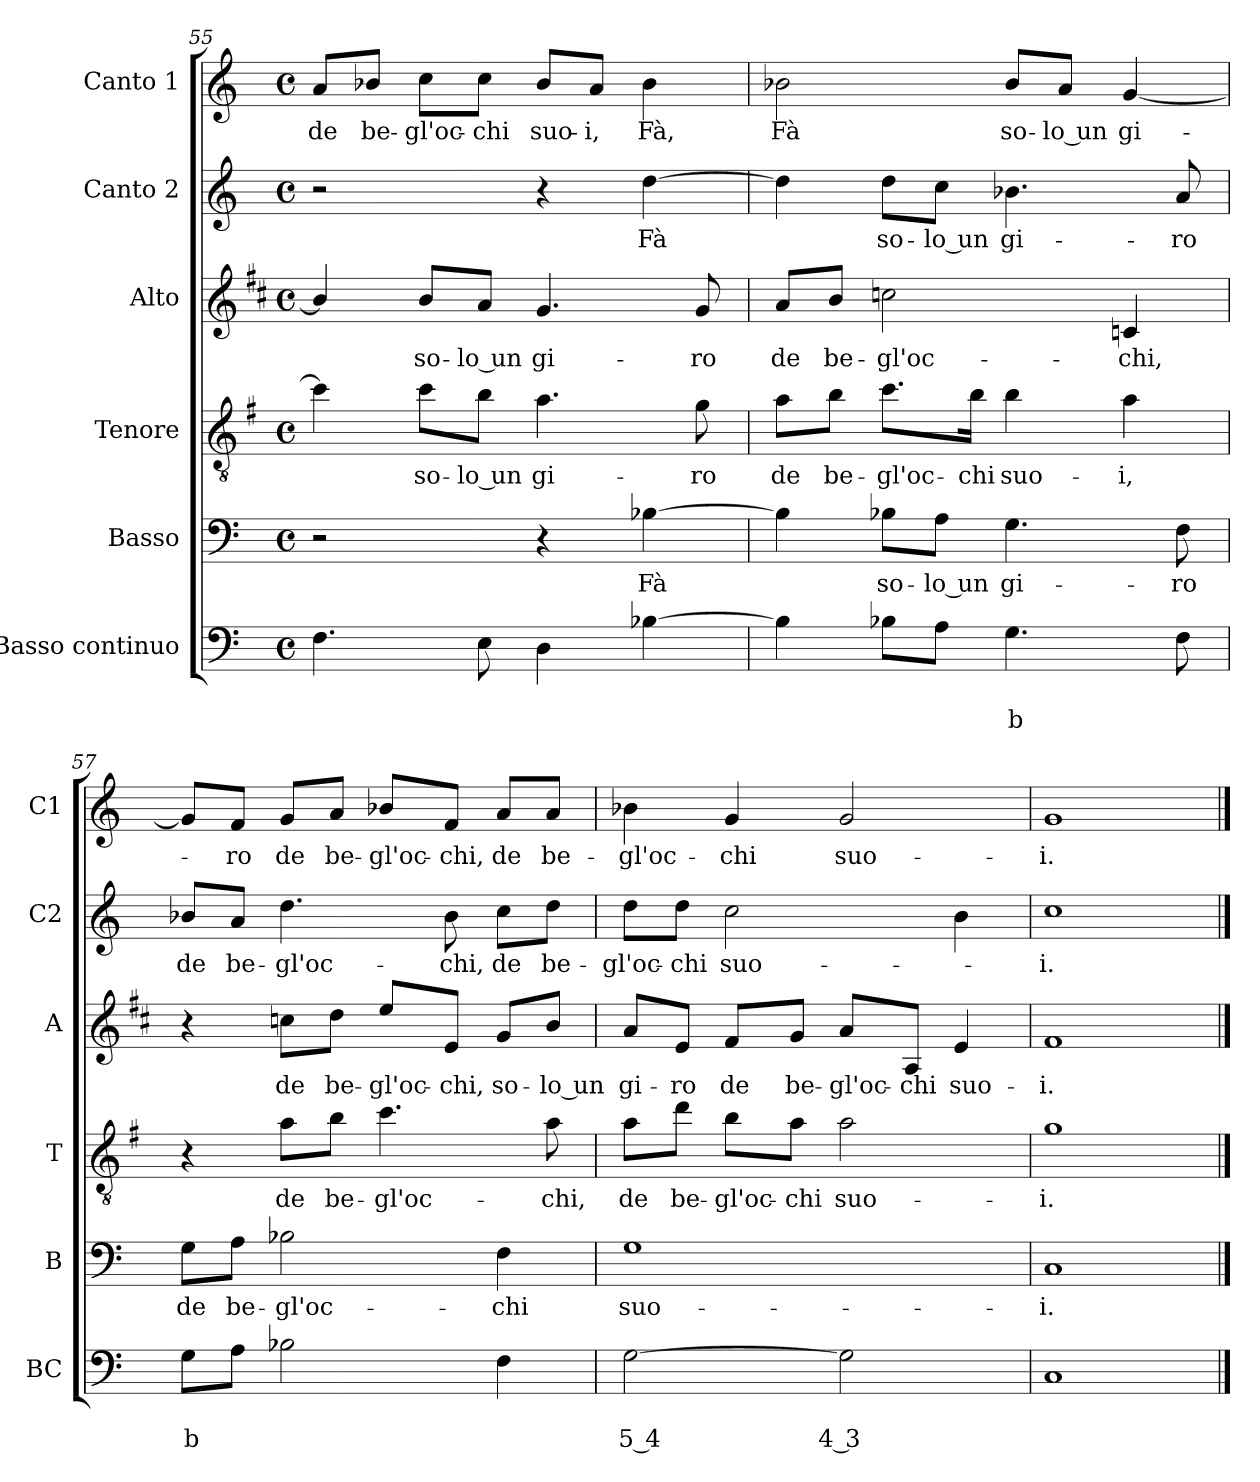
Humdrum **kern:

**kern	**text	**text	**kern	**text	**kern	**text	**kern	**text	**kern	**text	**kern	**text
*part6	*part6	*part6	*part5	*part5	*part4	*part4	*part3	*part3	*part2	*part2	*part1	*part1
*staff6	*staff6	*staff6	*staff5	*staff5	*staff4	*staff4	*staff3	*staff3	*staff2	*staff2	*staff1	*staff1
*I"Basso continuo	*	*	*I"Basso	*	*I"Tenore	*	*I"Alto	*	*I"Canto 2	*	*I"Canto 1	*
*I'BC	*	*	*I'B	*	*I'T	*	*I'A	*	*I'C2	*	*I'C1	*
!!LO:PB:g=z
*clefF4	*	*	*clefF4	*	*clefGv2	*	*clefG2	*	*clefG2	*	*clefG2	*
*	*	*	*	*	*ITrd4c7	*	*ITrd1c2	*	*	*	*	*
*k[]	*	*	*k[]	*	*k[]	*	*k[]	*	*k[]	*	*k[]	*
*C:	*	*	*C:	*	*C:	*	*C:	*	*C:	*	*C:	*
*M4/4	*	*	*M4/4	*	*M4/4	*	*M4/4	*	*M4/4	*	*M4/4	*
*met(c)	*	*	*met(c)	*	*met(c)	*	*met(c)	*	*met(c)	*	*met(c)	*
=55	=55	=55	=55	=55	=55	=55	=55	=55	=55	=55	=55	=55
!	!	!	!	!	!	!	!	!	!	!	!	!LO:LY:b
4.F\	.	.	2r	.	4f\]	.	4a/]	.	2r	.	8a/L	de
!	!	!	!	!	!	!	!	!	!	!	!	!LO:LY:b
.	.	.	.	.	.	.	.	.	.	.	8b-X/J	be-
!	!	!	!	!	!	!LO:LY:b	!	!LO:LY:b	!	!	!	!LO:LY:b
.	.	.	.	.	8f\L	so-	8a/L	so-	.	.	8cc\L	-gl'oc-
!	!	!	!	!	!	!LO:LY:b	!	!LO:LY:b	!	!	!	!LO:LY:b
8E\	.	.	.	.	8e\J	-lo un	8g/J	-lo un	.	.	8cc\J	-chi
!	!	!	!	!	!	!LO:LY:b	!	!LO:LY:b	!	!	!	!LO:LY:b
4D\	.	.	4r	.	4.d\	gi-	4.f/	gi-	4r	.	8b-i/L	suo-
!	!	!	!	!	!	!	!	!	!	!	!	!LO:LY:b
.	.	.	.	.	.	.	.	.	.	.	8a/J	-i,
!	!	!	!	!LO:LY:b	!	!	!	!	!	!LO:LY:b	!	!LO:LY:b
[4B-X\	.	.	[4B-X\	Fà	.	.	.	.	[4dd\	Fà	4b-\	Fà,
!	!	!	!	!	!	!LO:LY:b	!	!LO:LY:b	!	!	!	!
.	.	.	.	.	8c\	-ro	8f/	-ro	.	.	.	.
=56	=56	=56	=56	=56	=56	=56	=56	=56	=56	=56	=56	=56
!	!	!	!	!	!	!LO:LY:b	!	!LO:LY:b	!	!	!	!LO:LY:b
4B-\]	.	.	4B-\]	.	8d\L	de	8g/L	de	4dd\]	.	2b-X\	Fà
!	!	!	!	!	!	!LO:LY:b	!	!LO:LY:b	!	!	!	!
.	.	.	.	.	8e\J	be-	8a/J	be-	.	.	.	.
!	!	!	!	!LO:LY:b	!	!LO:LY:b	!	!LO:LY:b	!	!LO:LY:b	!	!
8B-X\L	.	.	8B-X\L	so-	8.f\L	-gl'oc-	2b-X\	-gl'oc-	8dd\L	so-	.	.
!	!	!	!	!LO:LY:b	!	!	!	!	!	!LO:LY:b	!	!
8A\J	.	.	8A\J	-lo un	.	.	.	.	8cc\J	-lo un	.	.
!	!	!	!	!	!	!LO:LY:b	!	!	!	!	!	!
.	.	.	.	.	16e\Jk	-chi	.	.	.	.	.	.
!	!	!LO:LY:b	!	!LO:LY:b	!	!LO:LY:b	!	!	!	!LO:LY:b	!	!LO:LY:b
4.G\	.	b	4.G\	gi-	4e\	suo-	.	.	4.b-X\	gi-	8b-/L	so-
!	!	!	!	!	!	!	!	!	!	!	!	!LO:LY:b
.	.	.	.	.	.	.	.	.	.	.	8a/J	-lo un
!	!	!	!	!	!	!LO:LY:b	!	!LO:LY:b	!	!	!	!LO:LY:b
.	.	.	.	.	4d\	-i,	4B-X/	-chi,	.	.	[4g/	gi-
!	!	!	!	!LO:LY:b	!	!	!	!	!	!LO:LY:b	!	!
8F\	.	.	8F\	-ro	.	.	.	.	8a/	-ro	.	.
=57	=57	=57	=57	=57	=57	=57	=57	=57	=57	=57	=57	=57
!	!	!LO:LY:b	!	!LO:LY:b	!	!	!	!	!	!LO:LY:b	!	!
8G\L	.	b	8G\L	de	4r	.	4r	.	8b-X/L	de	8g/L]	.
!	!	!	!	!LO:LY:b	!	!	!	!	!	!LO:LY:b	!	!LO:LY:b
8A\J	.	.	8A\J	be-	.	.	.	.	8a/J	be-	8f/J	-ro
!	!	!	!	!LO:LY:b	!	!LO:LY:b	!	!LO:LY:b	!	!LO:LY:b	!	!LO:LY:b
2B-X\	.	.	2B-X\	-gl'oc-	8d\L	de	8b-X\L	de	4.dd\	-gl'oc-	8g/L	de
!	!	!	!	!	!	!LO:LY:b	!	!LO:LY:b	!	!	!	!LO:LY:b
.	.	.	.	.	8e\J	be-	8cc\J	be-	.	.	8a/J	be-
!	!	!	!	!	!	!LO:LY:b	!	!LO:LY:b	!	!	!	!LO:LY:b
.	.	.	.	.	4.f\	-gl'oc-	8dd/L	-gl'oc-	.	.	8b-X/L	-gl'oc-
!	!	!	!	!	!	!	!	!LO:LY:b	!	!LO:LY:b	!	!LO:LY:b
.	.	.	.	.	.	.	8d/J	-chi,	8b-\	-chi,	8f/J	-chi,
!	!	!	!	!LO:LY:b	!	!	!	!LO:LY:b	!	!LO:LY:b	!	!LO:LY:b
4F\	.	.	4F\	-chi	.	.	8f/L	so-	8cc\L	de	8a/L	de
!	!	!	!	!	!	!LO:LY:b	!	!LO:LY:b	!	!LO:LY:b	!	!LO:LY:b
.	.	.	.	.	8d\	-chi,	8a/J	-lo un	8dd\J	be-	8a/J	be-
=58	=58	=58	=58	=58	=58	=58	=58	=58	=58	=58	=58	=58
!	!	!LO:LY:b	!	!LO:LY:b	!	!LO:LY:b	!	!LO:LY:b	!	!LO:LY:b	!	!LO:LY:b
[2G\	.	5 4	1G	suo-	8d\L	de	8g/L	gi-	8dd\L	-gl'oc-	4b-X\	-gl'oc-
!	!	!	!	!	!	!LO:LY:b	!	!LO:LY:b	!	!LO:LY:b	!	!
.	.	.	.	.	8g\J	be-	8d/J	-ro	8dd\J	-chi	.	.
!	!	!	!	!	!	!LO:LY:b	!	!LO:LY:b	!	!LO:LY:b	!	!LO:LY:b
.	.	.	.	.	8e\L	-gl'oc-	8e/L	de	2cc\	suo-	4g/	-chi
!	!	!	!	!	!	!LO:LY:b	!	!LO:LY:b	!	!	!	!
.	.	.	.	.	8d\J	-chi	8f/J	be-	.	.	.	.
!	!	!LO:LY:b	!	!	!	!LO:LY:b	!	!LO:LY:b	!	!	!	!LO:LY:b
2G\]	.	4 3	.	.	2d\	suo-	8g/L	-gl'oc-	.	.	2g/	suo-
!	!	!	!	!	!	!	!	!LO:LY:b	!	!	!	!
.	.	.	.	.	.	.	8G/J	-chi	.	.	.	.
!	!	!	!	!	!	!	!	!LO:LY:b	!	!	!	!
.	.	.	.	.	.	.	4d/	suo-	4b\	.	.	.
=59	=59	=59	=59	=59	=59	=59	=59	=59	=59	=59	=59	=59
!	!	!	!	!LO:LY:b	!	!LO:LY:b	!	!LO:LY:b	!	!LO:LY:b	!	!LO:LY:b
1C	.	.	1C	-i.	1c	-i.	1e	-i.	1cc	-i.	1g	-i.
==	==	==	==	==	==	==	==	==	==	==	==	==
*-	*-	*-	*-	*-	*-	*-	*-	*-	*-	*-	*-	*-
